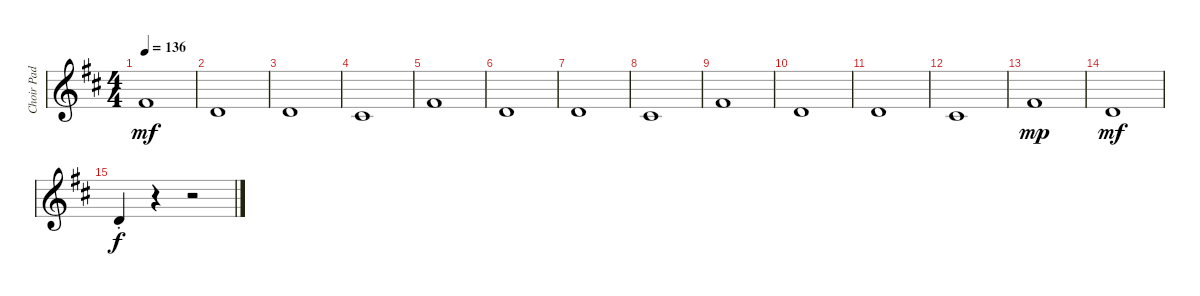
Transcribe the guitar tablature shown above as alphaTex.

\track ("Choir Pad" "Choir Pad") {instrument fx7echoes}
\staff {score}
\tuning (E4 B3 G3 D3 A2 E2) {hide}
\ts (4 4)
\tempo 136
\clef g2
\ks bminor
2.1.1{dy mf} |
3.2.1 |
3.2.1 |
2.2.1 |
2.1.1 |
3.2.1 |
3.2.1 |
2.2.1 |
2.1.1 |
3.2.1 |
3.2.1 |
2.2.1 |
2.1.1{dy mp} |
3.2.1{dy mf} |
3.2{st}.4{dy f} r.4 r.2
